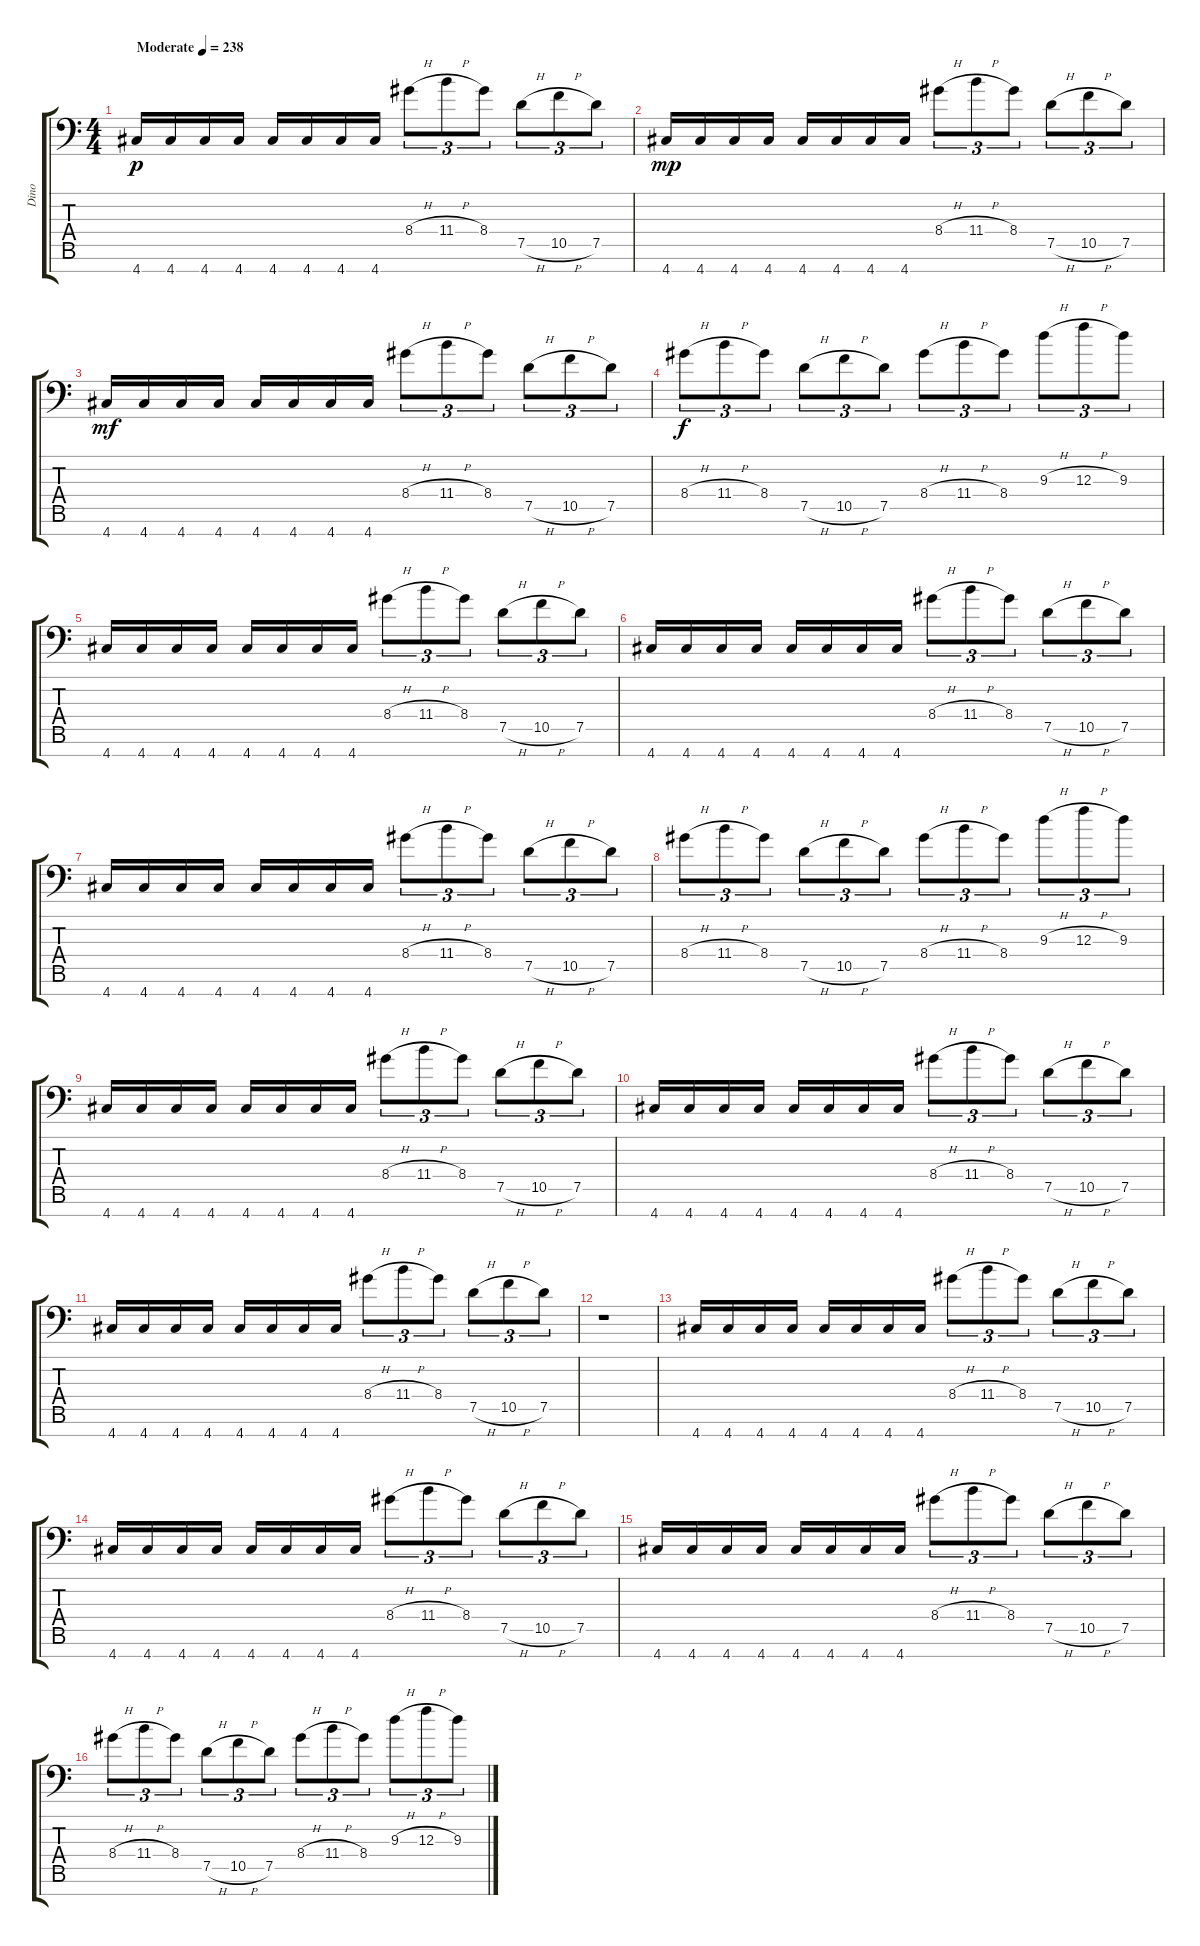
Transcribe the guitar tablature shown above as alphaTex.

\track ("Dino" "Dino") {instrument distortionguitar}
\staff {score tabs}
\tuning (D4 A3 F3 C3 G2 D2 A1) {hide}
\ts (4 4)
\tempo (238 "Moderate")
\clef f4
\ks c
4.7.16{dy p instrument distortionguitar} 4.7.16 4.7.16 4.7.16 4.7.16 4.7.16 4.7.16 4.7.16 8.4{h}.8{tu (3 2)} 11.4{h}.8{tu (3 2)} 8.4.8{tu (3 2)} 7.5{h}.8{tu (3 2)} 10.5{h}.8{tu (3 2)} 7.5.8{tu (3 2)} |
4.7.16{dy mp} 4.7.16 4.7.16 4.7.16 4.7.16 4.7.16 4.7.16 4.7.16 8.4{h}.8{tu (3 2)} 11.4{h}.8{tu (3 2)} 8.4.8{tu (3 2)} 7.5{h}.8{tu (3 2)} 10.5{h}.8{tu (3 2)} 7.5.8{tu (3 2)} |
4.7.16{dy mf} 4.7.16 4.7.16 4.7.16 4.7.16 4.7.16 4.7.16 4.7.16 8.4{h}.8{tu (3 2)} 11.4{h}.8{tu (3 2)} 8.4.8{tu (3 2)} 7.5{h}.8{tu (3 2)} 10.5{h}.8{tu (3 2)} 7.5.8{tu (3 2)} |
8.4{h}.8{tu (3 2) dy f} 11.4{h}.8{tu (3 2)} 8.4.8{tu (3 2)} 7.5{h}.8{tu (3 2)} 10.5{h}.8{tu (3 2)} 7.5.8{tu (3 2)} 8.4{h}.8{tu (3 2)} 11.4{h}.8{tu (3 2)} 8.4.8{tu (3 2)} 9.3{h}.8{tu (3 2)} 12.3{h}.8{tu (3 2)} 9.3.8{tu (3 2)} |
4.7.16 4.7.16 4.7.16 4.7.16 4.7.16 4.7.16 4.7.16 4.7.16 8.4{h}.8{tu (3 2)} 11.4{h}.8{tu (3 2)} 8.4.8{tu (3 2)} 7.5{h}.8{tu (3 2)} 10.5{h}.8{tu (3 2)} 7.5.8{tu (3 2)} |
4.7.16 4.7.16 4.7.16 4.7.16 4.7.16 4.7.16 4.7.16 4.7.16 8.4{h}.8{tu (3 2)} 11.4{h}.8{tu (3 2)} 8.4.8{tu (3 2)} 7.5{h}.8{tu (3 2)} 10.5{h}.8{tu (3 2)} 7.5.8{tu (3 2)} |
4.7.16 4.7.16 4.7.16 4.7.16 4.7.16 4.7.16 4.7.16 4.7.16 8.4{h}.8{tu (3 2)} 11.4{h}.8{tu (3 2)} 8.4.8{tu (3 2)} 7.5{h}.8{tu (3 2)} 10.5{h}.8{tu (3 2)} 7.5.8{tu (3 2)} |
8.4{h}.8{tu (3 2)} 11.4{h}.8{tu (3 2)} 8.4.8{tu (3 2)} 7.5{h}.8{tu (3 2)} 10.5{h}.8{tu (3 2)} 7.5.8{tu (3 2)} 8.4{h}.8{tu (3 2)} 11.4{h}.8{tu (3 2)} 8.4.8{tu (3 2)} 9.3{h}.8{tu (3 2)} 12.3{h}.8{tu (3 2)} 9.3.8{tu (3 2)} |
4.7.16 4.7.16 4.7.16 4.7.16 4.7.16 4.7.16 4.7.16 4.7.16 8.4{h}.8{tu (3 2)} 11.4{h}.8{tu (3 2)} 8.4.8{tu (3 2)} 7.5{h}.8{tu (3 2)} 10.5{h}.8{tu (3 2)} 7.5.8{tu (3 2)} |
4.7.16 4.7.16 4.7.16 4.7.16 4.7.16 4.7.16 4.7.16 4.7.16 8.4{h}.8{tu (3 2)} 11.4{h}.8{tu (3 2)} 8.4.8{tu (3 2)} 7.5{h}.8{tu (3 2)} 10.5{h}.8{tu (3 2)} 7.5.8{tu (3 2)} |
4.7.16 4.7.16 4.7.16 4.7.16 4.7.16 4.7.16 4.7.16 4.7.16 8.4{h}.8{tu (3 2)} 11.4{h}.8{tu (3 2)} 8.4.8{tu (3 2)} 7.5{h}.8{tu (3 2)} 10.5{h}.8{tu (3 2)} 7.5.8{tu (3 2)} |
r.1 |
4.7.16 4.7.16 4.7.16 4.7.16 4.7.16 4.7.16 4.7.16 4.7.16 8.4{h}.8{tu (3 2)} 11.4{h}.8{tu (3 2)} 8.4.8{tu (3 2)} 7.5{h}.8{tu (3 2)} 10.5{h}.8{tu (3 2)} 7.5.8{tu (3 2)} |
4.7.16 4.7.16 4.7.16 4.7.16 4.7.16 4.7.16 4.7.16 4.7.16 8.4{h}.8{tu (3 2)} 11.4{h}.8{tu (3 2)} 8.4.8{tu (3 2)} 7.5{h}.8{tu (3 2)} 10.5{h}.8{tu (3 2)} 7.5.8{tu (3 2)} |
4.7.16 4.7.16 4.7.16 4.7.16 4.7.16 4.7.16 4.7.16 4.7.16 8.4{h}.8{tu (3 2)} 11.4{h}.8{tu (3 2)} 8.4.8{tu (3 2)} 7.5{h}.8{tu (3 2)} 10.5{h}.8{tu (3 2)} 7.5.8{tu (3 2)} |
8.4{h}.8{tu (3 2)} 11.4{h}.8{tu (3 2)} 8.4.8{tu (3 2)} 7.5{h}.8{tu (3 2)} 10.5{h}.8{tu (3 2)} 7.5.8{tu (3 2)} 8.4{h}.8{tu (3 2)} 11.4{h}.8{tu (3 2)} 8.4.8{tu (3 2)} 9.3{h}.8{tu (3 2)} 12.3{h}.8{tu (3 2)} 9.3.8{tu (3 2)}
